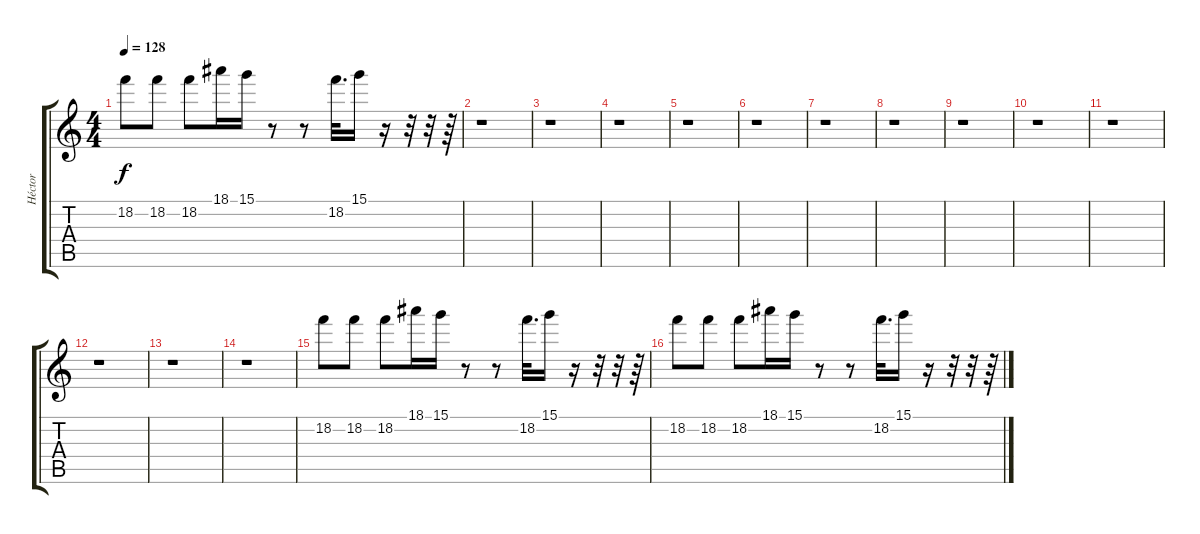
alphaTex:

\track ("Héctor" "Héctor") {instrument acousticguitarsteel}
\staff {score tabs}
\tuning (E4 B3 G3 D3 A2 E2) {hide}
\ts (4 4)
\tempo 128
\clef g2
\ks c
18.2.8{dy f} 18.2.8 18.2.8 18.1.16 15.1.16 r.8 r.8 18.2.32{d} 15.1.16 r.16 r.32 r.32 r.64 |
r.1 |
r.1 |
r.1 |
r.1 |
r.1 |
r.1 |
r.1 |
r.1 |
r.1 |
r.1 |
r.1 |
r.1 |
r.1 |
18.2.8 18.2.8 18.2.8 18.1.16 15.1.16 r.8 r.8 18.2.32{d} 15.1.16 r.16 r.32 r.32 r.64 |
18.2.8 18.2.8 18.2.8 18.1.16 15.1.16 r.8 r.8 18.2.32{d} 15.1.16 r.16 r.32 r.32 r.64
